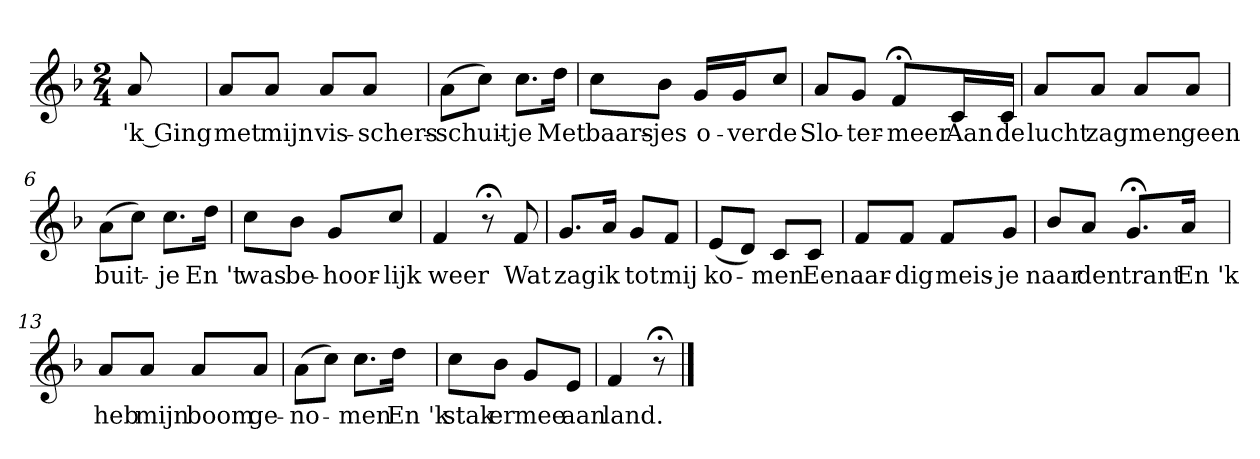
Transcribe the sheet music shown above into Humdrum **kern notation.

**kern	**text
*part1	*part1
*staff1	*staff1
*k[b-]	*
*F:	*
*M2/4	*
*MM120	*
=	=
8a	'k Ging
=1	=1
8aL	met
8aJ	mijn
8aL	vis-
8aJ	-schers-
=2	=2
(8aL	-schuit-
8ccJ)	.
8.ccL	-je
16ddJk	Met
=3	=3
8ccL	baars-
8b-J	-jes
16gLL	o-
16gJ	-ver
8ccJ	de
=4	=4
8aL	Slo-
8gJ	-ter-
8f;<L	-meer
16cL	Aan
16cJJ	de
=5	=5
8aL	lucht
8aJ	zag
8aL	men
8aJ	geen
=6	=6
(8aL	buit-
8ccJ)	.
8.ccL	-je
16ddJk	En 't
=7	=7
8ccL	was
8b-J	be-
8gL	-hoor-
8ccJ	-lijk
=8	=8
4f	weer
8r;<	.
8f	Wat
=9	=9
8.gL	zag
16aJk	ik
8gL	tot
8fJ	mij
=10	=10
(8eL	ko-
8dJ)	.
8cL	-men
8cJ	Een
=11	=11
8fL	aar-
8fJ	-dig
8fL	meis-
8gJ	-je
=12	=12
8b-L	naar
8aJ	den
8.g;<L	trant
16aJk	En 'k
=13	=13
8aL	heb
8aJ	mijn
8aL	boom
8aJ	ge-
=14	=14
(8aL	-no-
8ccJ)	.
8.ccL	-men
16ddJk	En 'k
=15	=15
8ccL	stak
8b-J	er
8gL	mee
8eJ	aan
=16	=16
4f	land.
8r;<	.
==	==
*-	*-
